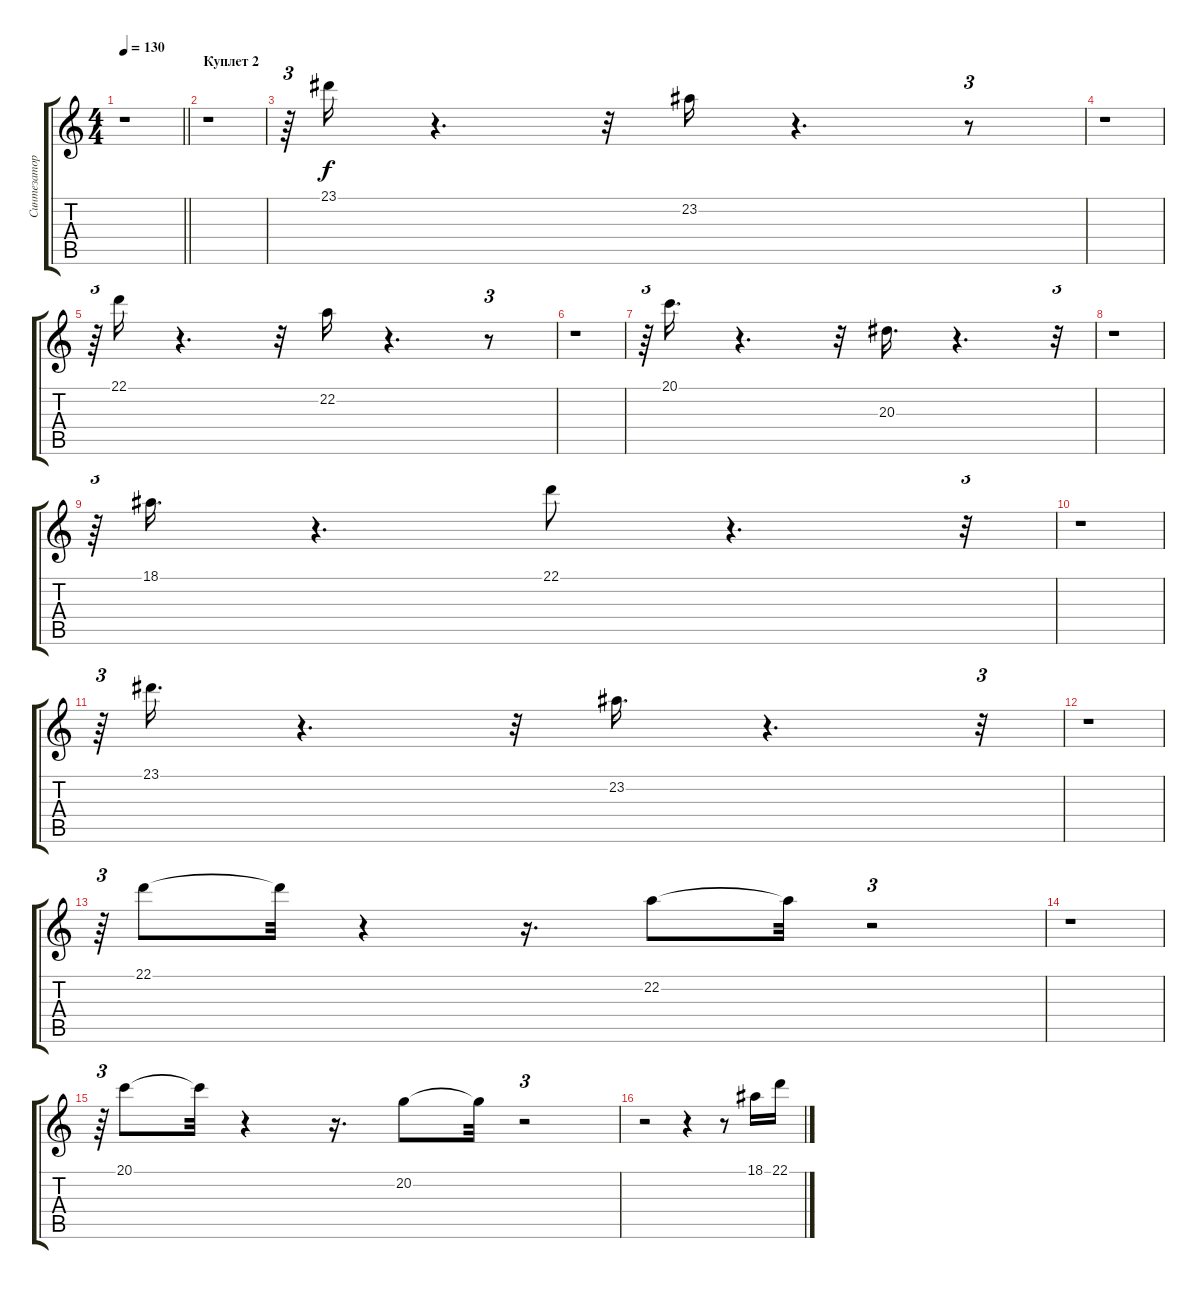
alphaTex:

\track ("Синтезатор" "Синтезатор") {instrument fx5brightness}
\staff {score tabs}
\tuning (E4 B3 G3 D3 A2 E2) {hide}
\ts (4 4)
\tempo 130
\clef g2
\barLineRight lightlight
\ks c
r.1{dy f} |
\section ("" "Куплет 2")
r.1 |
r.64{tu (3 2)} 23.1.16 r.4{d} r.32 23.2.16 r.4{d} r.8{tu (3 2)} |
r.1 |
r.64{tu (3 2)} 22.1.16 r.4{d} r.32 22.2.16 r.4{d} r.8{tu (3 2)} |
r.1 |
r.64{tu (3 2)} 20.1.16{d} r.4{d} r.32 20.3.16{d} r.4{d} r.32{tu (3 2)} |
r.1 |
r.64{tu (3 2)} 18.1.16{d} r.4{d} 22.1.8 r.4{d} r.32{tu (3 2)} |
r.1 |
r.64{tu (3 2)} 23.1.16{d} r.4{d} r.32 23.2.16{d} r.4{d} r.32{tu (3 2)} |
r.1 |
r.64{tu (3 2)} 22.1.8 22.1{t}.32 r.4 r.16{d} 22.2.8 22.2{t}.32 r.2{tu (3 2)} |
r.1 |
r.64{tu (3 2)} 20.1.8 20.1{t}.32 r.4 r.16{d} 20.2.8 20.2{t}.32 r.2{tu (3 2)} |
r.2 r.4 r.8 18.1.16 22.1.16
